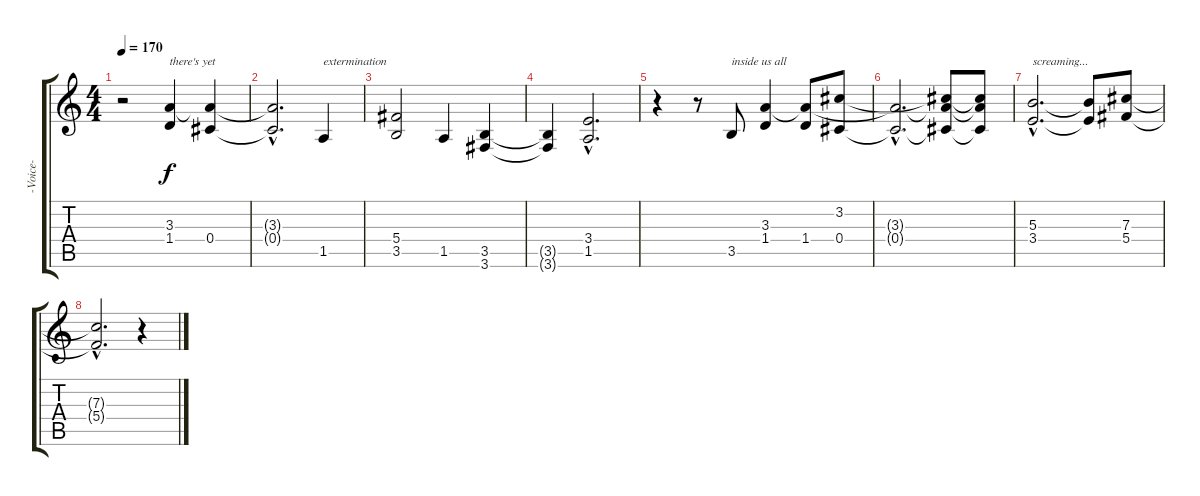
\track ("-Voice-" "-Voice-") {instrument synthbass2}
\staff {score tabs}
\tuning (Eb4 Bb3 Gb3 Db3 Ab2 Eb2) {hide}
\ts (4 4)
\tempo 170
\clef g2
\ks c
r.2{dy f} (3.3 1.4).4{txt "there's yet"} (3.3{t} 0.4).4 |
(3.3{hac t} 0.4{hac t}).2{d} 1.5.4{txt "extermination"} |
(5.4 3.5).2 1.5.4 (3.5 3.6).4 |
(3.5{t} 3.6{t}).4 (3.4{hac} 1.5{hac}).2{d} |
r.4 r.8 3.5.8{txt "inside us all"} (3.3 1.4).4 (3.3{t} 1.4).8 (3.2 0.4).8 |
(3.3{hac t} 0.4{hac t}).2{d} (3.2{t} 3.3{t} 0.4{t}).8 (3.2{t} 3.3{t} 0.4{t}).8 |
(5.3{hac} 3.4{hac}).2{d txt "screaming..."} (5.3{t} 3.4{t}).8 (7.3 5.4).8 |
(7.3{hac t} 5.4{hac t}).2{d} r.4
